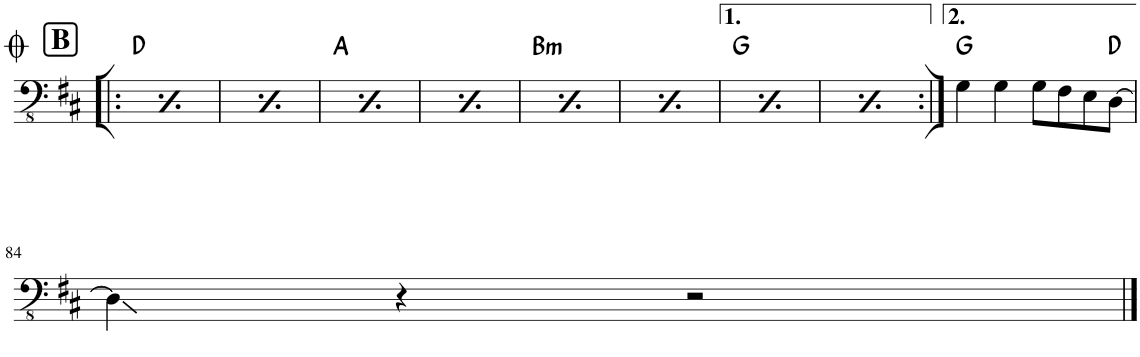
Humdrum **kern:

**kern	**harte
*part1	*part1
*staff1	*
*I"Acoustic Bass	*
*I'Bass	*
!!LO:PB:g=z
*clefFv4	*
*k[f#c#]	*
*M4/4	*
=75!|:	=75!|:
4GG\	.
4GG\	.
4GG\	.
8GG\L	.
8DD\J	.
=76	=76
4GG\	.
4GG\	.
4GG\	.
8GG\L	.
8DD\J	.
=77	=77
4GG\	.
4GG\	.
4GG\	.
8GG\L	.
8DD\J	.
=78	=78
4GG\	.
4GG\	.
4GG\	.
8GG\L	.
8DD\J	.
=79	=79
4GG\	.
4GG\	.
4GG\	.
8GG\L	.
8DD\J	.
=80	=80
4GG\	.
4GG\	.
4GG\	.
8GG\L	.
8DD\J	.
=81	=81
4GG\	.
4GG\	.
4GG\	.
8GG\L	.
8DD\J	.
=82	=82
4GG\	.
4GG\	.
4GG\	.
8GG\L	.
8DD\J	.
=83:|!	=83:|!
4GG\	G:maj
4GG\	.
8GG\L	.
8FF#\	.
8EE\	.
[8DD\J	D:maj
!!LO:LB:g=z
=84	=84
4DD\]	.
4r	.
2r	.
==	==
*-	*-
